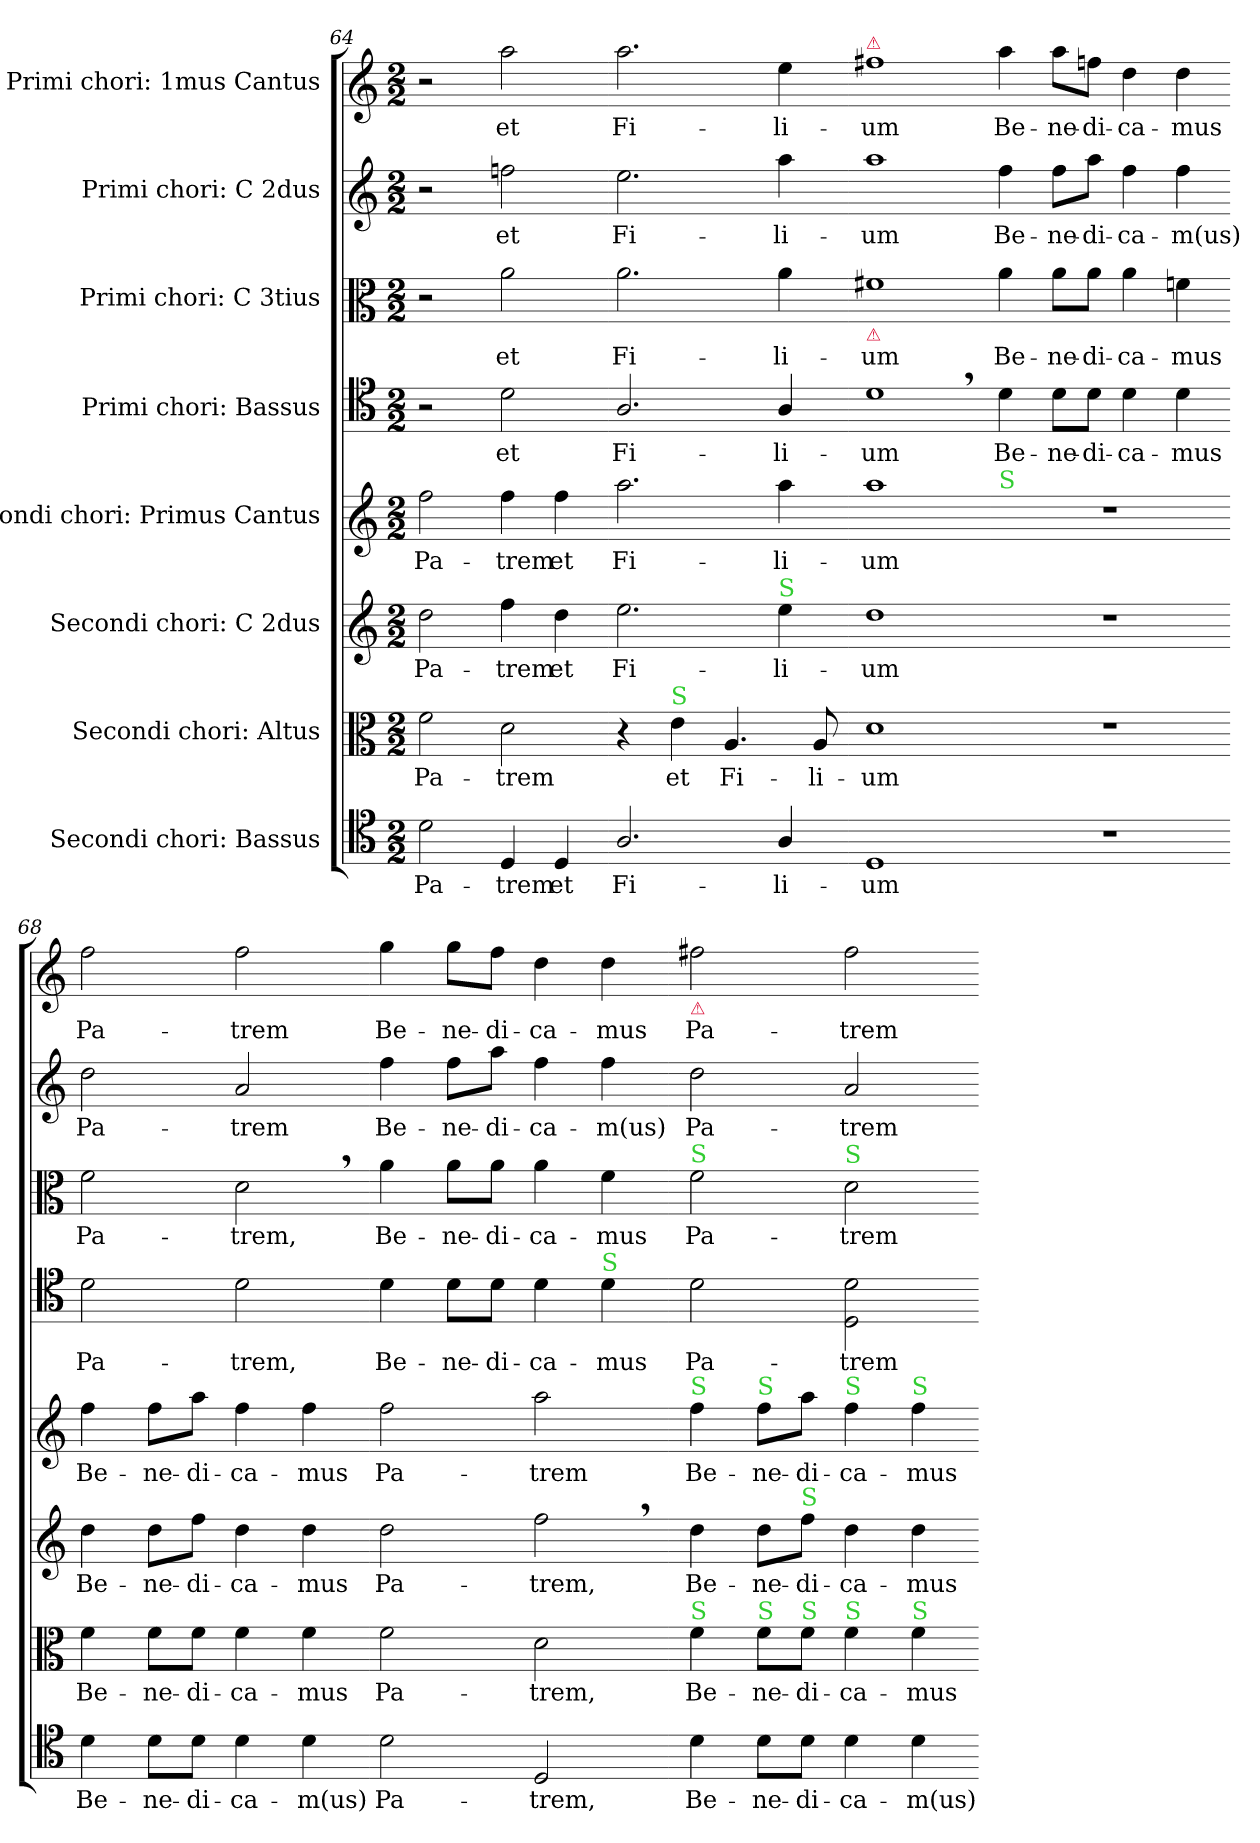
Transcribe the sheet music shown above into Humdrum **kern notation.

**kern	**text	**kern	**text	**kern	**text	**kern	**text	**kern	**text	**kern	**text	**kern	**text	**kern	**text
*part8	*part8	*part7	*part7	*part6	*part6	*part5	*part5	*part4	*part4	*part3	*part3	*part2	*part2	*part1	*part1
*staff8	*staff8	*staff7	*staff7	*staff6	*staff6	*staff5	*staff5	*staff4	*staff4	*staff3	*staff3	*staff2	*staff2	*staff1	*staff1
*I"Secondi chori: Bassus	*	*I"Secondi chori: Altus	*	*I"Secondi chori: C 2dus	*	*I"Secondi chori: Primus Cantus	*	*I"Primi chori: Bassus	*	*I"Primi chori: C 3tius	*	*I"Primi chori: C 2dus	*	*I"Primi chori: 1mus Cantus	*
*clefC4	*	*clefC3	*	*clefG2	*	*clefG2	*	*clefC4	*	*clefC3	*	*clefG2	*	*clefG2	*
*k[]	*	*k[]	*	*k[]	*	*k[]	*	*k[]	*	*k[]	*	*k[]	*	*k[]	*
*M2/2	*	*M2/2	*	*M2/2	*	*M2/2	*	*M2/2	*	*M2/2	*	*M2/2	*	*M2/2	*
=64	=64	=64	=64	=64	=64	=64	=64	=64	=64	=64	=64	=64	=64	=64	=64
!	!	!	!LO:LY:i	!	!LO:LY:i	!	!LO:LY:i	!	!	!	!	!	!	!	!
2d\	Pa-	2f\	Pa-	2dd\	Pa-	2ff\	Pa-	2r	.	2r	.	2r	.	2r	.
!	!	!	!LO:LY:i	!	!LO:LY:i	!	!LO:LY:i	!	!	!	!	!	!	!	!
4D/	-trem	2d\	-trem	4ff\	-trem	4ff\	-trem	2d\	et	2a\	et	2ffn\	et	2aa\	et
4D/	et	.	.	4dd\	et	4ff\	et	.	.	.	.	.	.	.	.
=65-	=65-	=65-	=65-	=65-	=65-	=65-	=65-	=65-	=65-	=65-	=65-	=65-	=65-	=65-	=65-
2.A/	Fi-	4r	.	2.ee\	Fi-	2.aa\	Fi-	2.A/	Fi-	2.a\	Fi-	2.ee\	Fi-	2.aa\	Fi-
!	!	!LO:TX:a:color=limegreen:t=S	!	!	!	!	!	!	!	!	!	!	!	!	!
.	.	4e\	et	.	.	.	.	.	.	.	.	.	.	.	.
.	.	4.A/	Fi-	.	.	.	.	.	.	.	.	.	.	.	.
!	!	!	!	!LO:TX:a:color=limegreen:t=S	!	!	!	!	!	!	!	!	!	!	!
4A/	-li-	.	.	4ee\	-li-	4aa\	-li-	4A/	-li-	4a\	-li-	4aa\	-li-	4ee\	-li-
.	.	8A/	-li-	.	.	.	.	.	.	.	.	.	.	.	.
=66-	=66-	=66-	=66-	=66-	=66-	=66-	=66-	=66-	=66-	=66-	=66-	=66-	=66-	=66-	=66-
!	!	!	!	!	!	!	!	!	!	!	!	!	!	!LO:TX:a:color=crimson:t=⚠	!
!	!	!	!	!	!	!	!	!	!	!LO:TX:b:color=crimson:t=⚠	!	!	!	!	!
1D	-um	1d	-um	1dd	-um	1aa	-um	1d,<	-um	1f#X	-um	1aa	-um	1ff#X	-um
=67-	=67-	=67-	=67-	=67-	=67-	=67-	=67-	=67-	=67-	=67-	=67-	=67-	=67-	=67-	=67-
!	!	!	!	!	!	!LO:TX:a:color=limegreen:t=S	!	!	!	!	!	!	!	!	!
1r	.	1r	.	1r	.	1r	.	4d\	Be-	4a\	Be-	4ff\	Be-	4aa\	Be-
.	.	.	.	.	.	.	.	8d\L	-ne-	8a\L	-ne-	8ff\L	-ne-	8aa\L	-ne-
.	.	.	.	.	.	.	.	8d\J	-di-	8a\J	-di-	8aa\J	-di-	8ffn\J	-di-
.	.	.	.	.	.	.	.	4d\	-ca-	4a\	-ca-	4ff\	-ca-	4dd\	-ca-
.	.	.	.	.	.	.	.	4d\	-mus	4fn\	-mus	4ff\	-m(us)	4dd\	-mus
=68-	=68-	=68-	=68-	=68-	=68-	=68-	=68-	=68-	=68-	=68-	=68-	=68-	=68-	=68-	=68-
4d\	Be-	4f\	Be-	4dd\	Be-	4ff\	Be-	2d\	Pa-	2f\	Pa-	2dd\	Pa-	2ff\	Pa-
8d\L	-ne-	8f\L	-ne-	8dd\L	-ne-	8ff\L	-ne-	.	.	.	.	.	.	.	.
8d\J	-di-	8f\J	-di-	8ff\J	-di-	8aa\J	-di-	.	.	.	.	.	.	.	.
4d\	-ca-	4f\	-ca-	4dd\	-ca-	4ff\	-ca-	2d\	-trem,	2d,<\	-trem,	2a/	-trem	2ff\	-trem
4d\	-m(us)	4f\	-mus	4dd\	-mus	4ff\	-mus	.	.	.	.	.	.	.	.
=69-	=69-	=69-	=69-	=69-	=69-	=69-	=69-	=69-	=69-	=69-	=69-	=69-	=69-	=69-	=69-
!	!	!	!	!	!	!	!	!	!	!	!LO:LY:i	!	!LO:LY:i	!	!LO:LY:i
2d\	Pa-	2f\	Pa-	2dd\	Pa-	2ff\	Pa-	4d\	Be-	4a\	Be-	4ff\	Be-	4gg\	Be-
!	!	!	!	!	!	!	!	!	!	!	!LO:LY:i	!	!LO:LY:i	!	!LO:LY:i
.	.	.	.	.	.	.	.	8d\L	-ne-	8a\L	-ne-	8ff\L	-ne-	8gg\L	-ne-
!	!	!	!	!	!	!	!	!	!	!	!LO:LY:i	!	!LO:LY:i	!	!LO:LY:i
.	.	.	.	.	.	.	.	8d\J	-di-	8a\J	-di-	8aa\J	-di-	8ff\J	-di-
!	!	!	!	!	!	!	!	!	!	!	!LO:LY:i	!	!LO:LY:i	!	!LO:LY:i
2D/	-trem,	2d\	-trem,	2ff,<\	-trem,	2aa\	-trem	4d\	-ca-	4a\	-ca-	4ff\	-ca-	4dd\	-ca-
!	!	!	!	!	!	!	!	!LO:TX:a:color=limegreen:t=S	!	!	!	!	!	!	!
!	!	!	!	!	!	!	!	!	!	!	!LO:LY:i	!	!LO:LY:i	!	!LO:LY:i
.	.	.	.	.	.	.	.	4d\	-mus	4f\	-mus	4ff\	-m(us)	4dd\	-mus
=70-	=70-	=70-	=70-	=70-	=70-	=70-	=70-	=70-	=70-	=70-	=70-	=70-	=70-	=70-	=70-
!	!	!	!	!	!	!	!	!	!	!	!	!	!	!LO:TX:b:color=crimson:t=⚠	!
!	!	!	!	!	!	!	!	!	!	!LO:TX:a:color=limegreen:t=S	!	!	!	!	!
!	!	!	!	!	!	!LO:TX:a:color=limegreen:t=S	!	!	!	!	!	!	!	!	!
!	!	!LO:TX:a:color=limegreen:t=S	!	!	!	!	!	!	!	!	!	!	!	!	!
!	!LO:LY:i	!	!	!	!LO:LY:i	!	!LO:LY:i	!	!	!	!LO:LY:i	!	!LO:LY:i	!	!LO:LY:i
4d\	Be-	4f\	Be-	4dd\	Be-	4ff\	Be-	2d\	Pa-	2f\	Pa-	2dd\	Pa-	2ff#X\	Pa-
!	!	!	!	!	!	!LO:TX:a:color=limegreen:t=S	!	!	!	!	!	!	!	!	!
!	!	!LO:TX:a:color=limegreen:t=S	!	!	!	!	!	!	!	!	!	!	!	!	!
!	!LO:LY:i	!	!	!	!LO:LY:i	!	!LO:LY:i	!	!	!	!	!	!	!	!
8d\L	-ne-	8f\L	-ne-	8dd\L	-ne-	8ff\L	-ne-	.	.	.	.	.	.	.	.
!	!	!	!	!LO:TX:a:color=limegreen:t=S	!	!	!	!	!	!	!	!	!	!	!
!	!	!LO:TX:a:color=limegreen:t=S	!	!	!	!	!	!	!	!	!	!	!	!	!
!	!LO:LY:i	!	!	!	!LO:LY:i	!	!LO:LY:i	!	!	!	!	!	!	!	!
8d\J	-di-	8f\J	-di-	8ff\J	-di-	8aa\J	-di-	.	.	.	.	.	.	.	.
!	!	!	!	!	!	!	!	!	!	!LO:TX:a:color=limegreen:t=S	!	!	!	!	!
!	!	!	!	!	!	!LO:TX:a:color=limegreen:t=S	!	!	!	!	!	!	!	!	!
!	!	!LO:TX:a:color=limegreen:t=S	!	!	!	!	!	!	!	!	!	!	!	!	!
!	!LO:LY:i	!	!	!	!LO:LY:i	!	!LO:LY:i	!	!	!	!LO:LY:i	!	!LO:LY:i	!	!LO:LY:i
4d\	-ca-	4f\	-ca-	4dd\	-ca-	4ff\	-ca-	2D\ 2d\	-trem	2d\	-trem	2a/	-trem	2ff#\	-trem
!	!	!	!	!	!	!LO:TX:a:color=limegreen:t=S	!	!	!	!	!	!	!	!	!
!	!	!LO:TX:a:color=limegreen:t=S	!	!	!	!	!	!	!	!	!	!	!	!	!
!	!LO:LY:i	!	!	!	!LO:LY:i	!	!LO:LY:i	!	!	!	!	!	!	!	!
4d\	-m(us)	4f\	-mus	4dd\	-mus	4ff\	-mus	.	.	.	.	.	.	.	.
=-	=-	=-	=-	=-	=-	=-	=-	=-	=-	=-	=-	=-	=-	=-	=-
*-	*-	*-	*-	*-	*-	*-	*-	*-	*-	*-	*-	*-	*-	*-	*-
